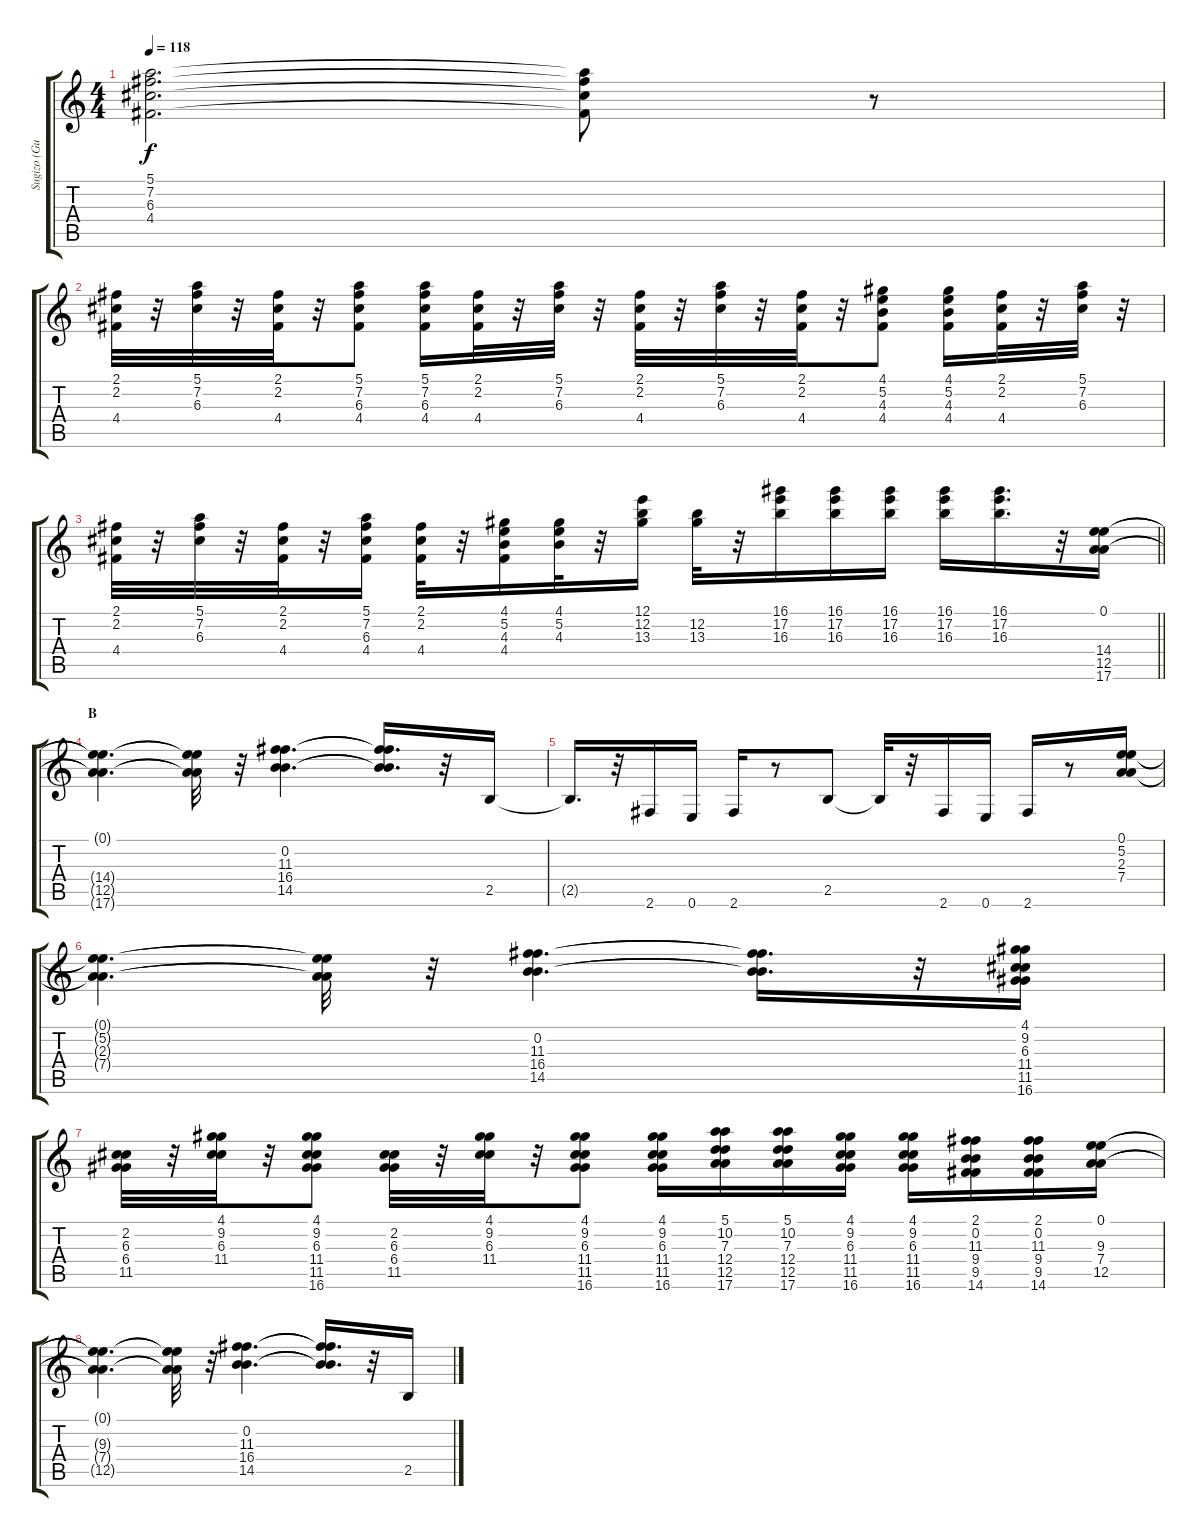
\track ("Sugizo (Guitar 2)" "Sugizo (Gu") {instrument distortionguitar}
\staff {score tabs}
\tuning (E4 B3 G3 D3 A2 E2) {hide}
\ts (4 4)
\tempo 118
\clef g2
\ks c
(5.1{t} 7.2{t} 6.3{t} 4.4{t}).2{d dy f} (5.1{t} 7.2{t} 6.3{t} 4.4{t}).8 r.8 |
(2.1 2.2 4.4).32 r.32 (5.1 7.2 6.3).32 r.32 (2.1 2.2 4.4).32 r.32 (5.1 7.2 6.3 4.4).8 (5.1 7.2 6.3 4.4).16 (2.1 2.2 4.4).32 r.32 (5.1 7.2 6.3).32 r.32 (2.1 2.2 4.4).32 r.32 (5.1 7.2 6.3).32 r.32 (2.1 2.2 4.4).32 r.32 (4.1 5.2 4.3 4.4).8 (4.1 5.2 4.3 4.4).16 (2.1 2.2 4.4).32 r.32 (5.1 7.2 6.3).32 r.32 |
\barLineRight lightlight
(2.1 2.2 4.4).32 r.32 (5.1 7.2 6.3).32 r.32 (2.1 2.2 4.4).32 r.32 (5.1 7.2 6.3 4.4).16 (2.1 2.2 4.4).32 r.32 (4.1 5.2 4.3 4.4).16 (4.1 5.2 4.3).32 r.32 (12.1 12.2 13.3).16 (12.2 13.3).32 r.32 (16.1 17.2 16.3).16 (16.1 17.2 16.3).16 (16.1 17.2 16.3).16 (16.1 17.2 16.3).16 (16.1 17.2 16.3).16{d} r.32 (0.1 14.4 12.5 17.6).16 |
\section ("" "B")
(0.1{t} 14.4{t} 12.5{t} 17.6{t}).4{d} (0.1{t} 14.4{t} 12.5{t} 17.6{t}).32 r.32 (0.2 11.3 16.4 14.5).4{d} (0.2{t} 11.3{t} 16.4{t} 14.5{t}).16{d} r.32 2.5.16 |
2.5{t}.16{d} r.32 2.6.16 0.6.16 2.6.16 r.8 2.5.8 2.5{t}.32 r.32 2.6.16 0.6.16 2.6.16 r.8 (0.1 5.2 2.3 7.4).16 |
(0.1{t} 5.2{t} 2.3{t} 7.4{t}).4{d} (0.1{t} 5.2{t} 2.3{t} 7.4{t}).32 r.32 (0.2 11.3 16.4 14.5).4{d} (0.2{t} 11.3{t} 16.4{t} 14.5{t}).16{d} r.32 (4.1 9.2 6.3 11.4 11.5 16.6).16 |
(2.2 6.3 6.4 11.5).32 r.32 (4.1 9.2 6.3 11.4).32 r.32 (4.1 9.2 6.3 11.4 11.5 16.6).8 (2.2 6.3 6.4 11.5).32 r.32 (4.1 9.2 6.3 11.4).32 r.32 (4.1 9.2 6.3 11.4 11.5 16.6).8 (4.1 9.2 6.3 11.4 11.5 16.6).16 (5.1 10.2 7.3 12.4 12.5 17.6).16 (5.1 10.2 7.3 12.4 12.5 17.6).16 (4.1 9.2 6.3 11.4 11.5 16.6).16 (4.1 9.2 6.3 11.4 11.5 16.6).16 (2.1 0.2 11.3 9.4 9.5 14.6).16 (2.1 0.2 11.3 9.4 9.5 14.6).16 (0.1 9.3 7.4 12.5).16 |
(0.1{t} 9.3{t} 7.4{t} 12.5{t}).4{d} (0.1{t} 9.3{t} 7.4{t} 12.5{t}).32 r.32 (0.2 11.3 16.4 14.5).4{d} (0.2{t} 11.3{t} 16.4{t} 14.5{t}).16{d} r.32 2.5.16
